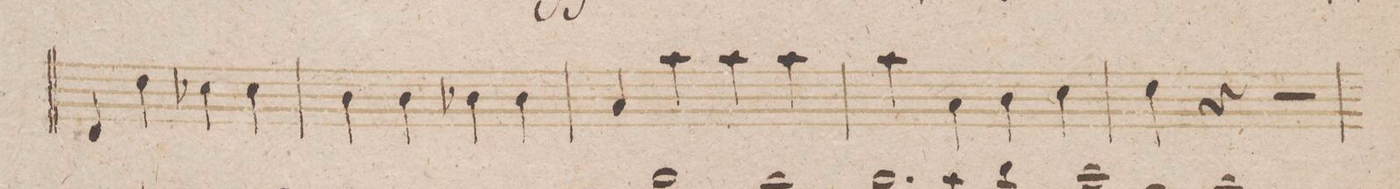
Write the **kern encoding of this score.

**kern	**dynam
*I"Fagotto 2do	*
*clefF4	*
*k[b-]	*
*met(c|)	*
*M2/2	*
4FF/	.
4F\	.
4E-X\	.
4E-\	.
=14	=14
4D\	.
4D\	.
4D-X\	.
4D-\	.
=15	=15
4C/	.
4c\	.
4c\	.
4c\	.
=16	=16
4c\	.
4C\	.
4D\	.
4E\	.
=17	=17
4F\	.
4r	.
2r	.
=18	=18
*-	*-
